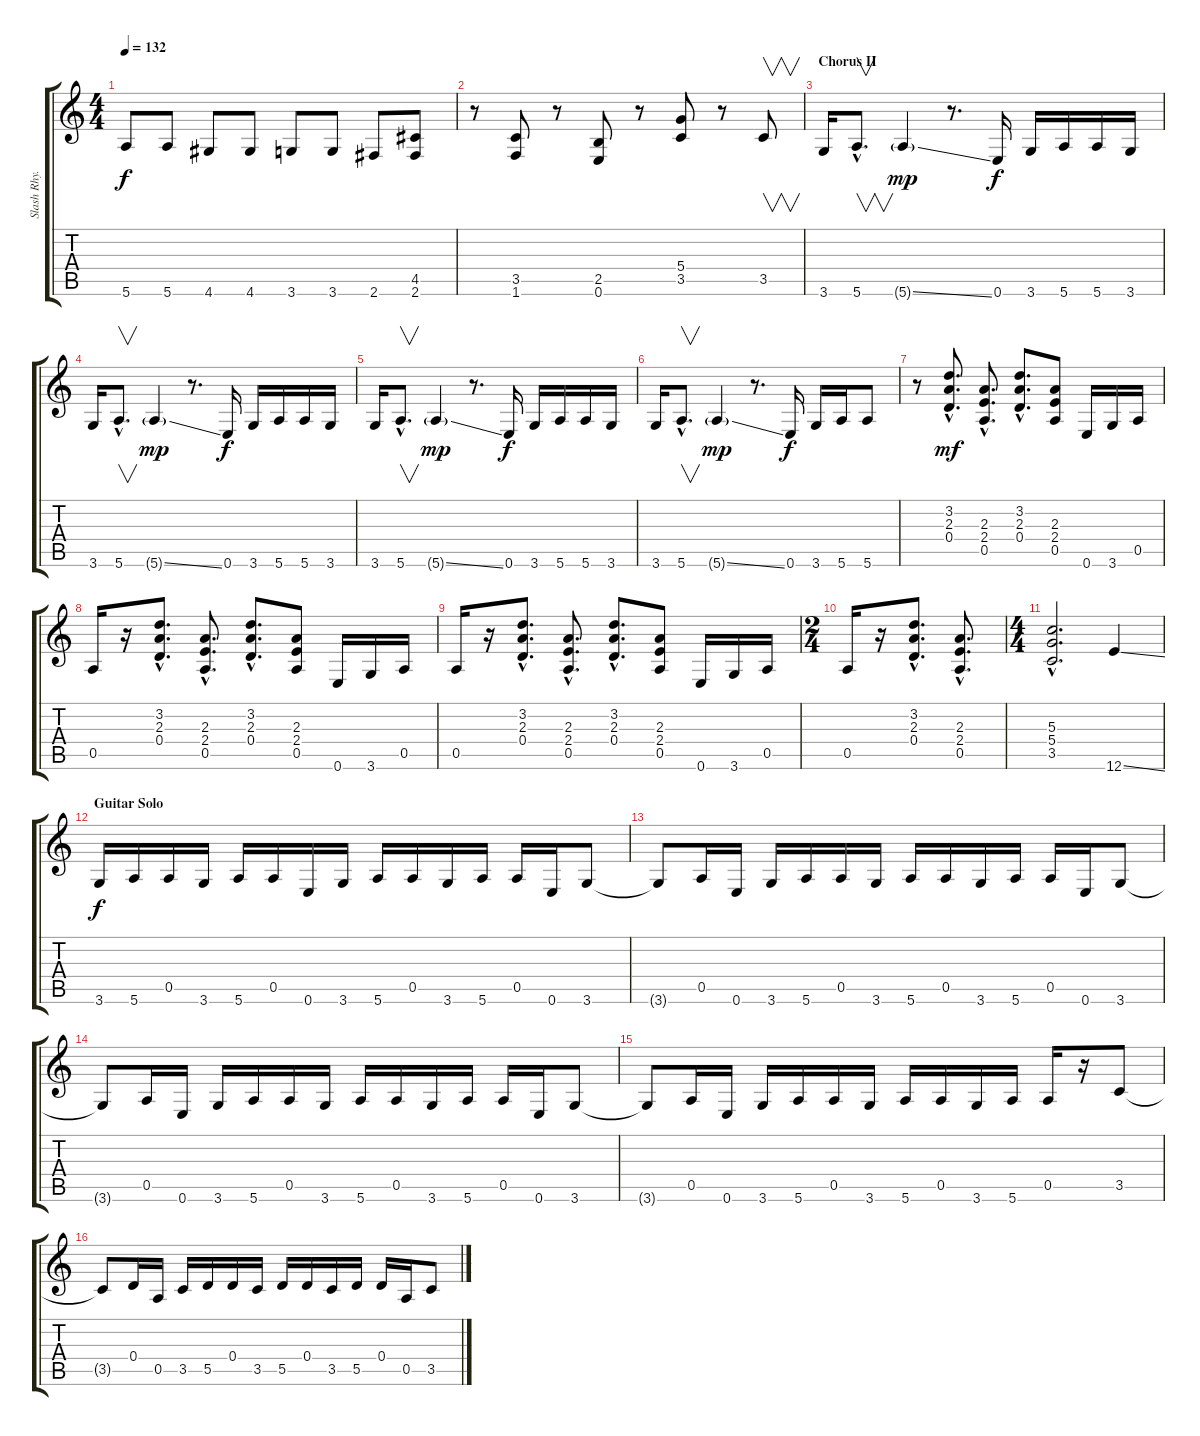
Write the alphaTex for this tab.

\track ("Slash Rhy." "Slash Rhy.") {instrument overdrivenguitar}
\staff {score tabs}
\tuning (E4 B3 G3 D3 A2 E2) {hide}
\ts (4 4)
\tempo 132
\clef g2
\ks c
5.6.8{dy f} 5.6.8 4.6.8 4.6.8 3.6.8 3.6.8 2.6.8 (4.5 2.6).8 |
r.8 (3.5 1.6).8 r.8 (2.5 0.6).8 r.8 (5.4 3.5).8 r.8 3.5.8{v} |
\section ("" "Chorus II")
3.6.16 5.6{hac}.8{v d} 5.6{ss g}.4{dy mp} r.8{d} 0.6.16{dy f} 3.6.16 5.6.16 5.6.16 3.6.16 |
3.6.16 5.6{hac}.8{v d} 5.6{ss g}.4{dy mp} r.8{d} 0.6.16{dy f} 3.6.16 5.6.16 5.6.16 3.6.16 |
3.6.16 5.6{hac}.8{v d} 5.6{ss g}.4{dy mp} r.8{d} 0.6.16{dy f} 3.6.16 5.6.16 5.6.16 3.6.16 |
3.6.16 5.6{hac}.8{v d} 5.6{ss g}.4{dy mp} r.8{d} 0.6.16{dy f} 3.6.16 5.6.16 5.6.8 |
r.8 (3.2{hac} 2.3{hac} 0.4{hac}).8{d dy mf} (2.3{hac} 2.4{hac} 0.5{hac}).8{d} (3.2{hac} 2.3{hac} 0.4{hac}).8{d} (2.3 2.4 0.5).8 0.6.16 3.6.16 0.5.16 |
0.5.16 r.16 (3.2{hac} 2.3{hac} 0.4{hac}).8{d} (2.3{hac} 2.4{hac} 0.5{hac}).8{d} (3.2{hac} 2.3{hac} 0.4{hac}).8{d} (2.3 2.4 0.5).8 0.6.16 3.6.16 0.5.16 |
0.5.16 r.16 (3.2{hac} 2.3{hac} 0.4{hac}).8{d} (2.3{hac} 2.4{hac} 0.5{hac}).8{d} (3.2{hac} 2.3{hac} 0.4{hac}).8{d} (2.3 2.4 0.5).8 0.6.16 3.6.16 0.5.16 |
\ts (2 4)
0.5.16 r.16 (3.2{hac} 2.3{hac} 0.4{hac}).8{d} (2.3{hac} 2.4{hac} 0.5{hac}).8{d} |
\ts (4 4)
(5.3{hac} 5.4{hac} 3.5{hac}).2{d} 12.6{ss}.4 |
\section ("" "Guitar Solo")
3.6.16{dy f} 5.6.16 0.5.16 3.6.16 5.6.16 0.5.16 0.6.16 3.6.16 5.6.16 0.5.16 3.6.16 5.6.16 0.5.16 0.6.16 3.6.8 |
3.6{t}.8 0.5.16 0.6.16 3.6.16 5.6.16 0.5.16 3.6.16 5.6.16 0.5.16 3.6.16 5.6.16 0.5.16 0.6.16 3.6.8 |
3.6{t}.8 0.5.16 0.6.16 3.6.16 5.6.16 0.5.16 3.6.16 5.6.16 0.5.16 3.6.16 5.6.16 0.5.16 0.6.16 3.6.8 |
3.6{t}.8 0.5.16 0.6.16 3.6.16 5.6.16 0.5.16 3.6.16 5.6.16 0.5.16 3.6.16 5.6.16 0.5.16 r.16 3.5.8 |
3.5{t}.8 0.4.16 0.5.16 3.5.16 5.5.16 0.4.16 3.5.16 5.5.16 0.4.16 3.5.16 5.5.16 0.4.16 0.5.16 3.5.8
